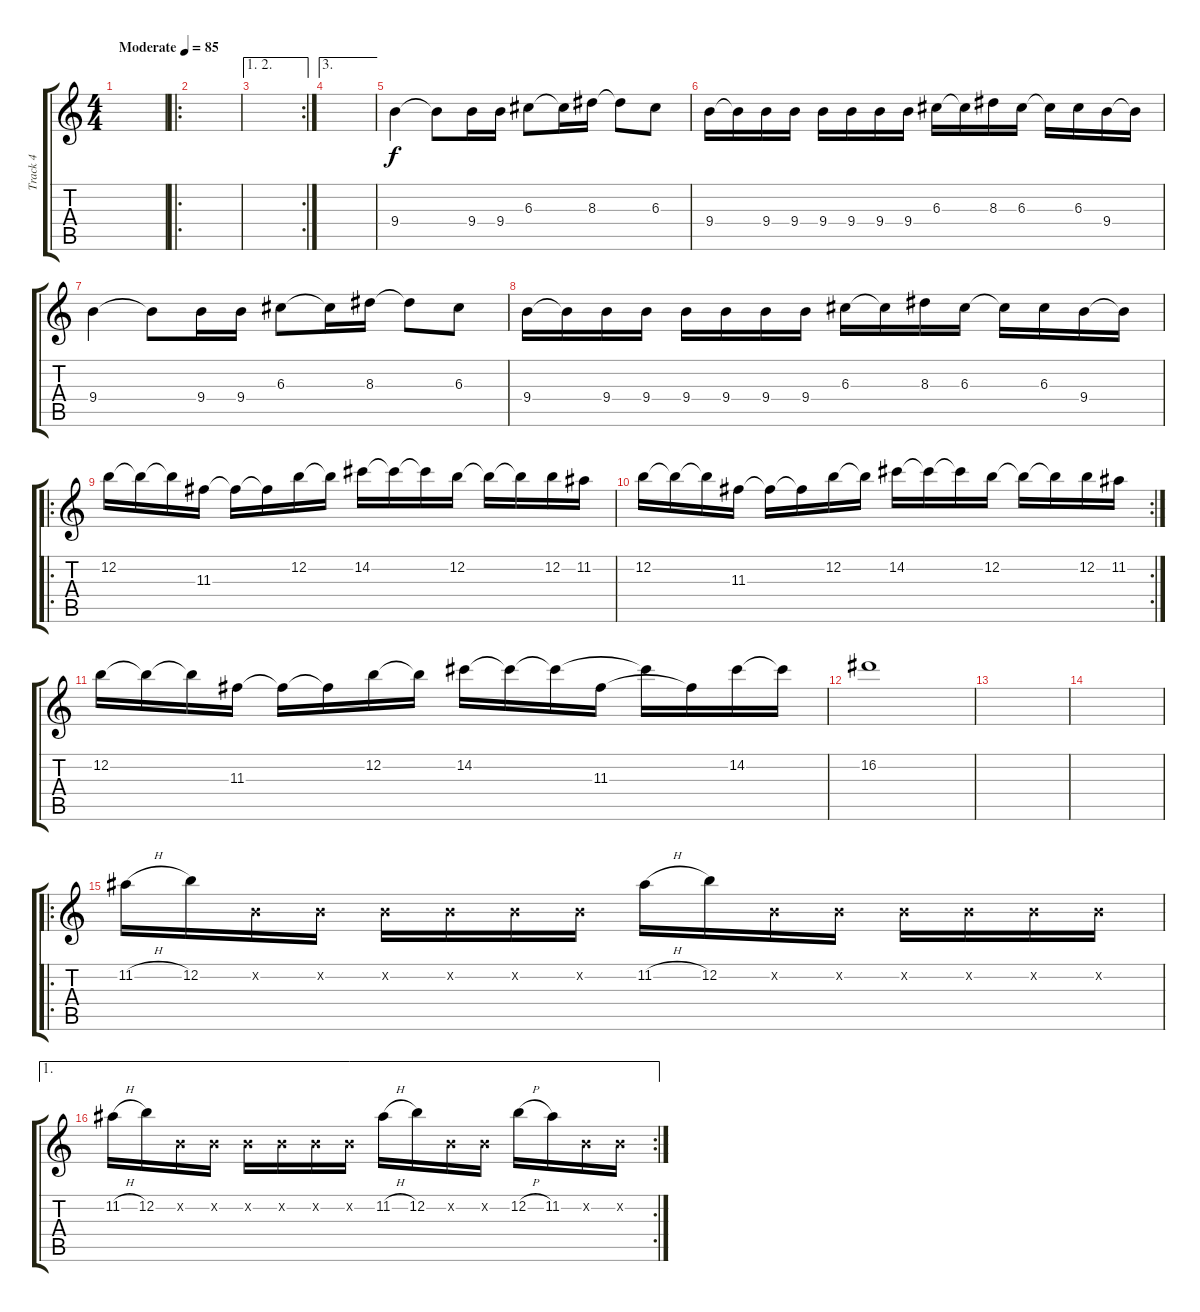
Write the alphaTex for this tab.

\track ("Track 4" "Track 4") {instrument distortionguitar}
\staff {score tabs}
\tuning (E4 B3 G3 D3 A2 E2) {hide}
\ts (4 4)
\tempo (85 "Moderate")
\clef g2
\ks c
|
\ro
|
\ae (1 2)
\rc 2
|
\ae 3
|
9.4.4 9.4{t}.8 9.4.16 9.4.16 6.3.8 6.3{t}.16 8.3.16 8.3{t}.8 6.3.8 |
9.4.16 9.4{t}.16 9.4.16 9.4.16 9.4.16 9.4.16 9.4.16 9.4.16 6.3.16 6.3{t}.16 8.3.16 6.3.16 6.3{t}.16 6.3.16 9.4.16 9.4{t}.16 |
9.4.4 9.4{t}.8 9.4.16 9.4.16 6.3.8 6.3{t}.16 8.3.16 8.3{t}.8 6.3.8 |
9.4.16 9.4{t}.16 9.4.16 9.4.16 9.4.16 9.4.16 9.4.16 9.4.16 6.3.16 6.3{t}.16 8.3.16 6.3.16 6.3{t}.16 6.3.16 9.4.16 9.4{t}.16 |
\ro
12.2.16 12.2{t}.16 12.2{t}.16 11.3.16 11.3{t}.16 11.3{t}.16 12.2.16 12.2{t}.16 14.2.16 14.2{t}.16 14.2{t}.16 12.2.16 12.2{t}.16 12.2{t}.16 12.2.16 11.2.16 |
\rc 2
12.2.16 12.2{t}.16 12.2{t}.16 11.3.16 11.3{t}.16 11.3{t}.16 12.2.16 12.2{t}.16 14.2.16 14.2{t}.16 14.2{t}.16 12.2.16 12.2{t}.16 12.2{t}.16 12.2.16 11.2.16 |
12.2.16 12.2{t}.16 12.2{t}.16 11.3.16 11.3{t}.16 11.3{t}.16 12.2.16 12.2{t}.16 14.2.16 14.2{t}.16 14.2{t}.16 11.3.16 14.2{t}.16 11.3{t}.16 14.2.16 14.2{t}.16 |
16.2.1 |
|
|
\ro
11.2{h}.16 12.2.16 0.2{x}.16 0.2{x}.16 0.2{x}.16 0.2{x}.16 0.2{x}.16 0.2{x}.16 11.2{h}.16 12.2.16 0.2{x}.16 0.2{x}.16 0.2{x}.16 0.2{x}.16 0.2{x}.16 0.2{x}.16 |
\ae 1
\rc 2
11.2{h}.16 12.2.16 0.2{x}.16 0.2{x}.16 0.2{x}.16 0.2{x}.16 0.2{x}.16 0.2{x}.16 11.2{h}.16 12.2.16 0.2{x}.16 0.2{x}.16 12.2{h}.16 11.2.16 0.2{x}.16 0.2{x}.16
